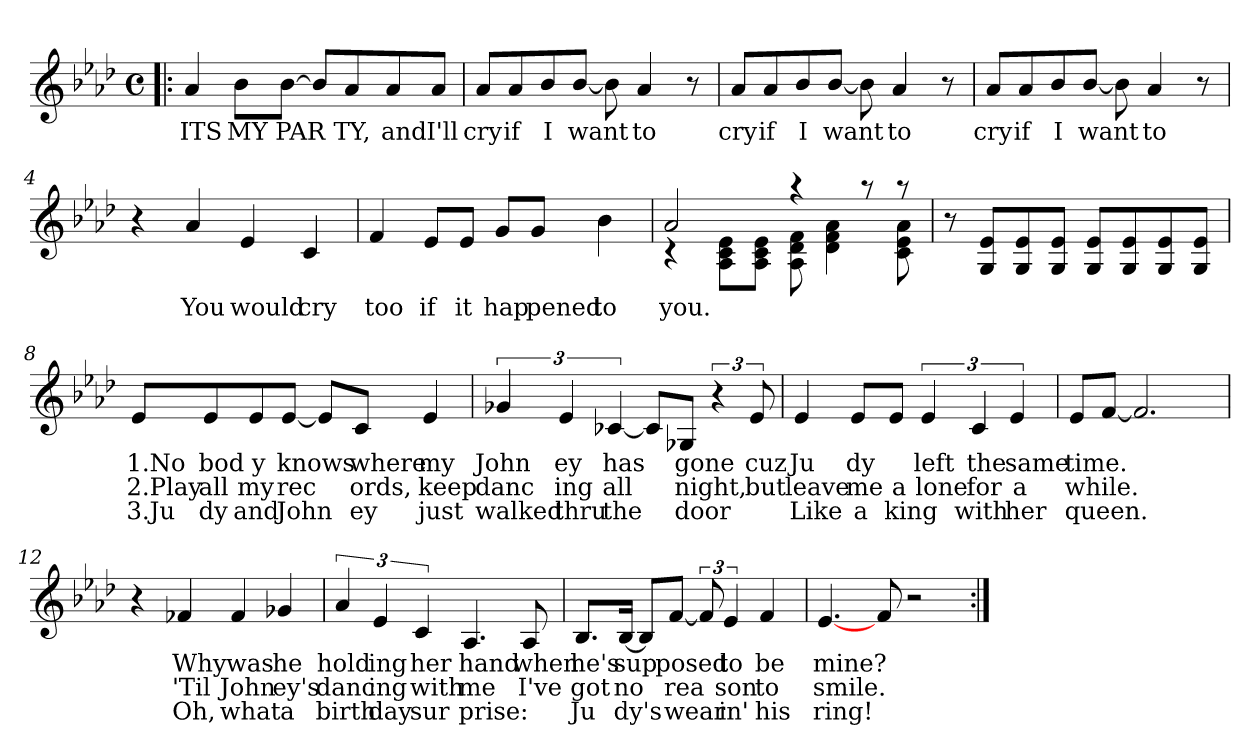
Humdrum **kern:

**kern	**text	**text	**text
*part1	*part1	*part1	*part1
*staff1	*staff1	*staff1	*staff1
*clefG2	*	*	*
*k[b-e-a-d-]	*	*	*
*A-:	*	*	*
*M4/4	*	*	*
*met(c)	*	*	*
=!|:	=!|:	=!|:	=!|:
4a-/	ITS	.	.
8b-\L	MY	.	.
[8b-\J	PAR	.	.
8b-/L]	.	.	.
8a-/	TY,	.	.
8a-/	and	.	.
8a-/J	I'll	.	.
=1	=1	=1	=1
8a-/L	cry	.	.
8a-/	if	.	.
8b-/	I	.	.
[8b-/J	want	.	.
8b-\]	.	.	.
4a-/	to	.	.
8r	.	.	.
=2	=2	=2	=2
8a-/L	cry	.	.
8a-/	if	.	.
8b-/	I	.	.
[8b-/J	want	.	.
8b-\]	.	.	.
4a-/	to	.	.
8r	.	.	.
!!LO:LB:g=z
=3	=3	=3	=3
8a-/L	cry	.	.
8a-/	if	.	.
8b-/	I	.	.
[8b-/J	want	.	.
8b-\]	.	.	.
4a-/	to	.	.
8r	.	.	.
=4	=4	=4	=4
4r	.	.	.
4a-/	You	.	.
4e-/	would	.	.
4c/	cry	.	.
=5	=5	=5	=5
4f/	too	.	.
8e-/L	if	.	.
8e-/J	it	.	.
8g/L	hap	.	.
8g/J	pened	.	.
4b-\	to	.	.
=6	=6	=6	=6
*^	*	*	*
2a-/	4rc	you.	.	.
.	8A-\ 8c\ 8e-\L	.	.	.
.	8A-\ 8c\ 8e-\J	.	.	.
4raa	8A-\ 8d-\ 8f\	.	.	.
.	4d-\ 4f\ 4a-\	.	.	.
8raa	.	.	.	.
8raa	8c\ 8e-\ 8a-\	.	.	.
*v	*v	*	*	*
=7	=7	=7	=7
8r	.	.	.
8G/ 8e-/L	.	.	.
8G/ 8e-/	.	.	.
8G/ 8e-/J	.	.	.
8G/ 8e-/L	.	.	.
8G/ 8e-/	.	.	.
8G/ 8e-/	.	.	.
8G/ 8e-/J	.	.	.
!!LO:LB:g=z
=8	=8	=8	=8
8e-/L	1.No	2.Play	3.Ju
8e-/	bod	all	dy
8e-/	y	my	and
[8e-/J	knows	rec	John
8e-/L]	.	.	.
8c/J	where	ords,	ey
4e-/	my	keep	just
=9	=9	=9	=9
6g-X/	John	danc	walked
6e-/	ey	ing	thru
[6c-X/	has	all	the
8c-/L]	.	.	.
8G-X/J	gone	night,	door
6r	.	.	.
12e-/	cuz	but	.
=10	=10	=10	=10
4e-/	Ju	leave	Like
8e-/L	dy	me	a
8e-/J	.	a	king
6e-/	left	lone	.
6c/	the	for	with
6e-/	same	a	her
!!LO:LB:g=z
=11	=11	=11	=11
8e-/L	time.	while.	queen.
[8f/J	.	.	.
2.f/]	.	.	.
=12	=12	=12	=12
4r	.	.	.
4f-X/	Why	'Til	Oh,
4f-/	was	John	what
4g-X/	he	ey's	a
=13	=13	=13	=13
6a-/	hold	danc	birth
6e-/	ing	ing	day
6c/	her	with	sur
4.A-/	hand	me	prise:
8A-/	when	I've	.
!!LO:LB:g=z
=14	=14	=14	=14
8.B-/L	he's	got	Ju
[16B-/Jk	sup	no	dy's
8B-/L]	.	.	.
[8f/J	posed	rea	wear
12f/]	.	.	.
6e-/	to	son	in'
4f/	be	to	his
=15	=15	=15	=15
[4.e-/	mine?	smile.	ring!
8f/	.	.	.
2r	.	.	.
=:|!	=:|!	=:|!	=:|!
*-	*-	*-	*-
